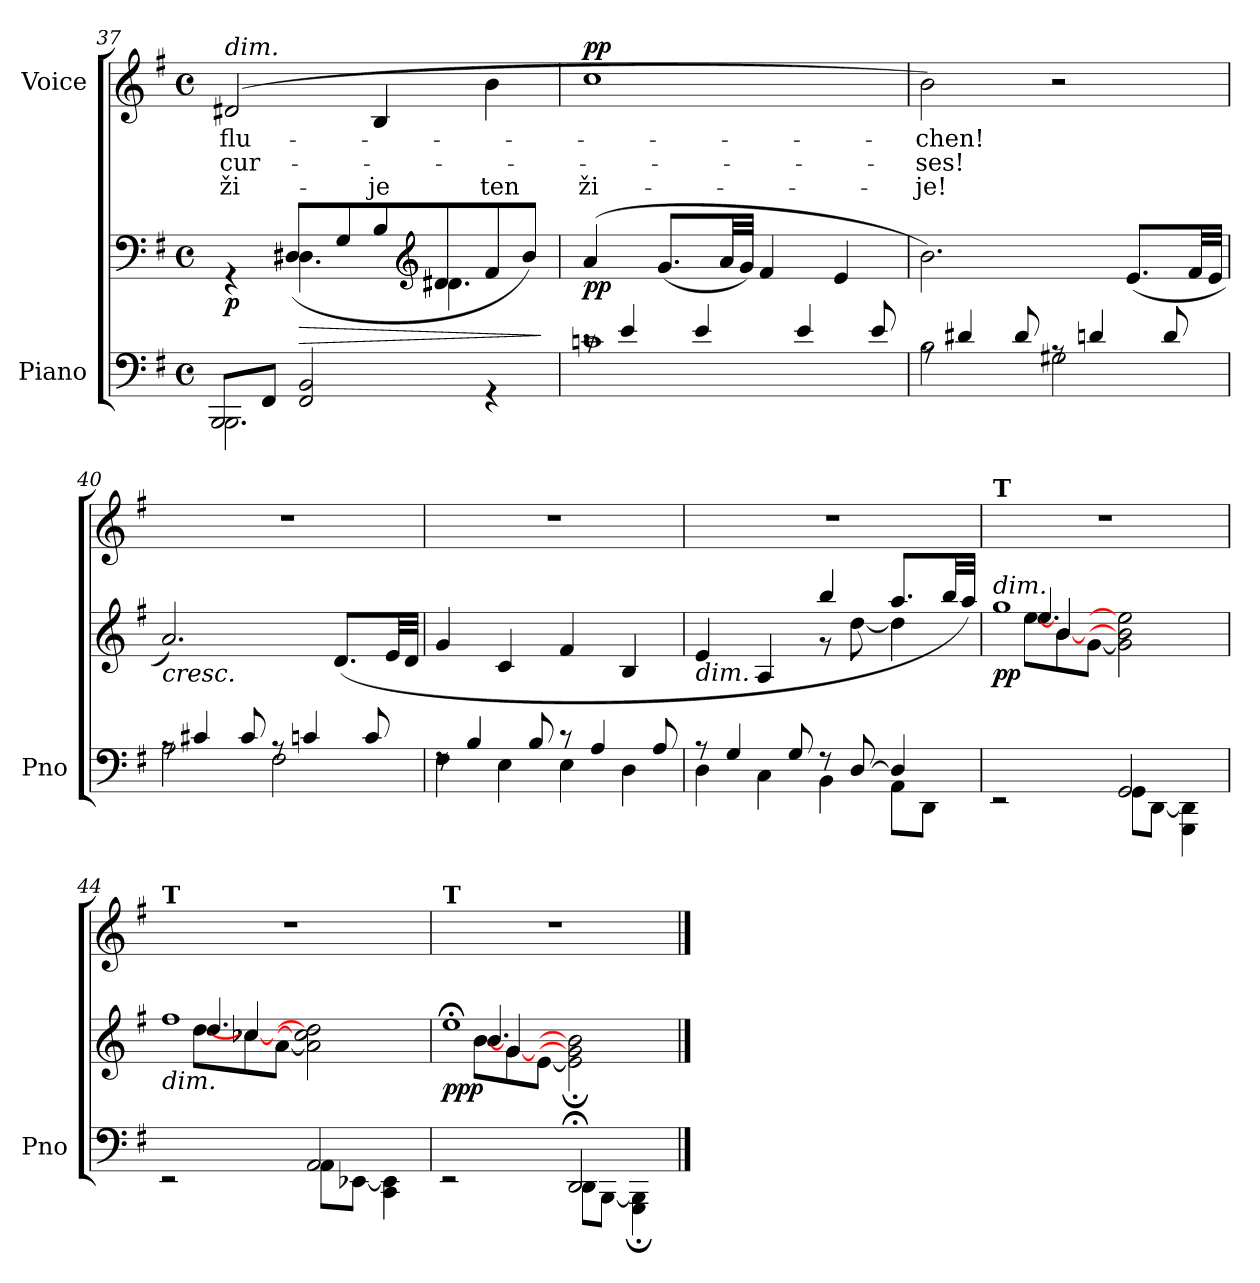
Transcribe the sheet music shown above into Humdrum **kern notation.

**kern	**kern	**dynam	**kern	**text	**text	**text	**dynam
*part2	*part2	*part2	*part1	*part1	*part1	*part1	*part1
*staff3	*staff2	*staff2/3	*staff1	*staff1	*staff1	*staff1	*staff1
*I"Piano	*	*	*I"Voice	*	*	*	*
*I'Pno	*	*	*	*	*	*	*
*clefF4	*clefF4	*	*clefG2	*	*	*	*
*k[f#]	*k[f#]	*	*k[f#]	*	*	*	*
*M4/4	*M4/4	*	*M4/4	*	*	*	*
*met(c)	*met(c)	*	*met(c)	*	*	*	*
=37	=37	=37	=37	=37	=37	=37	=37
*^	*	*	*	*	*	*	*
!	!	!	!	!LO:TX:a:i:t=dim.	!	!	!	!
!	!LO:N:head=open	!	!LO:DY:b	!	!LO:LY:b	!LO:LY:b	!LO:LY:b	!
*	*	*^	*	*	*	*	*	*
2.BBB\	8BBB/L	4rGG	4ryy	p	(>2d#X/	flu-	cur-	ži-	.
.	8FF#/J	.	.	.	.	.	.	.	.
!	!	!	!LO:N:head=solid	!LO:HP:b	!	!	!	!	!
.	2FF#/ 2BB/	4.D#X\	(>8D#/L	>	.	.	.	.	.
.	.	.	8G/	.	.	.	.	.	.
!	!	!	!	!	!	!	!	!LO:LY:b	!
.	.	.	8B/	.	4B/	.	.	-je	.
*	*	*clefG2	*	*	*	*	*	*	*
!	!	!	!LO:N:head=solid	!	!	!	!	!	!
.	.	4.d#X\	8d#/	.	.	.	.	.	.
!	!	!	!	!	!	!	!	!LO:LY:b	!
4rGG	4ryy	.	8f#/	.	4b\	.	.	ten	.
.	.	.	8b/J)	.	.	.	.	.	.
*v	*v	*	*	*	*	*	*	*	*
*	*v	*v	*	*	*	*	*	*
.	.	]	.	.	.	.	.
!!LO:LB:g=z
=38	=38	=38	=38	=38	=38	=38	=38
*^	*	*	*	*	*	*	*
!	!	!	!LO:DY:b	!	!	!	!LO:LY:b	!LO:DY:a
8rc	1cn	(>4a/	pp	1cc	.	.	ži-	pp
4e/	.	.	.	.	.	.	.	.
.	.	(<8.g/L	.	.	.	.	.	.
4e/	.	.	.	.	.	.	.	.
.	.	32a/LL	.	.	.	.	.	.
.	.	32g/JJJ)	.	.	.	.	.	.
.	.	4f#/	.	.	.	.	.	.
4e/	.	.	.	.	.	.	.	.
.	.	4e/	.	.	.	.	.	.
8e/	.	.	.	.	.	.	.	.
=39	=39	=39	=39	=39	=39	=39	=39	=39
!	!	!	!	!	!LO:LY:b	!LO:LY:b	!LO:LY:b	!
8rA	2B\	2.b\)	.	2b\)	-chen!	-ses!	-je!	.
4d#X/	.	.	.	.	.	.	.	.
8d#/	.	.	.	.	.	.	.	.
8rA	2G#X\	.	.	2r	.	.	.	.
4dn/	.	.	.	.	.	.	.	.
.	.	(<8.e/L	.	.	.	.	.	.
8d/	.	.	.	.	.	.	.	.
.	.	32f#/LL	.	.	.	.	.	.
.	.	32e/JJJ	.	.	.	.	.	.
=40	=40	=40	=40	=40	=40	=40	=40	=40
!	!	!LO:TX:b:i:t=cresc.	!	!	!	!	!	!
8rA	2A\	2.a/)	.	1r	.	.	.	.
4c#X/	.	.	.	.	.	.	.	.
8c#/	.	.	.	.	.	.	.	.
8rA	2F#\	.	.	.	.	.	.	.
4cn/	.	.	.	.	.	.	.	.
.	.	(>8.d/L	.	.	.	.	.	.
8c/	.	.	.	.	.	.	.	.
.	.	32e/LL	.	.	.	.	.	.
.	.	32d/JJJ	.	.	.	.	.	.
=41	=41	=41	=41	=41	=41	=41	=41	=41
8rF	4F#\	4g/	.	1r	.	.	.	.
4B/	.	.	.	.	.	.	.	.
.	4E\	4c/	.	.	.	.	.	.
8B/	.	.	.	.	.	.	.	.
8r	4E\	4f#/	.	.	.	.	.	.
4A/	.	.	.	.	.	.	.	.
.	4D\	4B/	.	.	.	.	.	.
8A/	.	.	.	.	.	.	.	.
!!LO:PB:g=z
=42	=42	=42	=42	=42	=42	=42	=42	=42
*	*	*^	*	*	*	*	*	*
!	!	!LO:TX:b:i:t=dim.	!	!	!	!	!	!	!
8r	4D\	4e/	2ryy	.	1r	.	.	.	.
4G/	.	.	.	.	.	.	.	.	.
.	4C\	4A/	.	.	.	.	.	.	.
8G/	.	.	.	.	.	.	.	.	.
8r	4BB\	4bb/	8r	.	.	.	.	.	.
[8D/	.	.	[8dd\	.	.	.	.	.	.
4D/]	8AA\L	8.aa/L	4dd\]	.	.	.	.	.	.
.	8DD\J	.	.	.	.	.	.	.	.
.	.	32bb/LL	.	.	.	.	.	.	.
.	.	32aa/JJJ)	.	.	.	.	.	.	.
=43	=43	=43	=43	=43	=43	=43	=43	=43	=43
*	*	*^	*^	*	*	*	*	*	*
!	!	!	!	!	!	!	!LO:TX:a:B:t=T	!	!	!	!
!	!	!LO:TX:a:i:t=dim.	!	!	!	!	!	!	!	!	!
!	!	!	!	!	!	!LO:DY:b	!	!	!	!	!
2rEE	2ryy	1gg	8ryy	4ryy	8ryy	pp	1r	.	.	.	.
!	!	!	!LO:N:head=solid	!	!	!	!	!	!	!	!
.	.	.	[8ee\L	.	4.ee/	.	.	.	.	.	.
.	.	.	[8b\	4b/	.	.	.	.	.	.	.
.	.	.	[8g\J	.	.	.	.	.	.	.	.
2GG/	8GG\L	.	2g\] 2b\] 2ee\]	2ryy	2ryy	.	.	.	.	.	.
.	[8DD\J	.	.	.	.	.	.	.	.	.	.
.	4GGG\ 4DD\]	.	.	.	.	.	.	.	.	.	.
=44	=44	=44	=44	=44	=44	=44	=44	=44	=44	=44	=44
!	!	!	!	!	!	!	!LO:TX:a:B:t=T	!	!	!	!
!	!	!LO:TX:b:i:t=dim.	!	!	!	!	!	!	!	!	!
2rEE	2ryy	1ff#	8ryy	4ryy	8ryy	.	1r	.	.	.	.
!	!	!	!LO:N:head=solid	!	!	!	!	!	!	!	!
.	.	.	[8dd\L	.	4.dd/	.	.	.	.	.	.
.	.	.	[8cc-X\	4cc-/	.	.	.	.	.	.	.
.	.	.	[8a\J	.	.	.	.	.	.	.	.
2AA/	8AA\L	.	2a\] 2cc-\] 2dd\]	2ryy	2ryy	.	.	.	.	.	.
.	[8EE-X\J	.	.	.	.	.	.	.	.	.	.
.	4CC\ 4EE-\]	.	.	.	.	.	.	.	.	.	.
=45	=45	=45	=45	=45	=45	=45	=45	=45	=45	=45	=45
!	!	!	!	!	!	!	!LO:TX:a:B:t=T	!	!	!	!
!	!	!	!	!	!	!LO:DY:b	!	!	!	!	!
2rEE	2ryy	1ee;<	8ryy	4ryy	8ryy	ppp	1r	.	.	.	.
!	!	!	!LO:N:head=solid	!	!	!	!	!	!	!	!
.	.	.	[8b\L	.	4.b/	.	.	.	.	.	.
.	.	.	[8g\	4g/	.	.	.	.	.	.	.
.	.	.	[8e\J	.	.	.	.	.	.	.	.
2DD;</	8DD\L	.	2e\]; 2g\]; 2b\];	2ryy	2ryy	.	.	.	.	.	.
.	[8BBB\J	.	.	.	.	.	.	.	.	.	.
.	4GGG\; 4BBB\];	.	.	.	.	.	.	.	.	.	.
*v	*v	*	*	*	*	*	*	*	*	*	*
*	*v	*v	*v	*v	*	*	*	*	*	*
==	==	==	==	==	==	==	==
*-	*-	*-	*-	*-	*-	*-	*-
